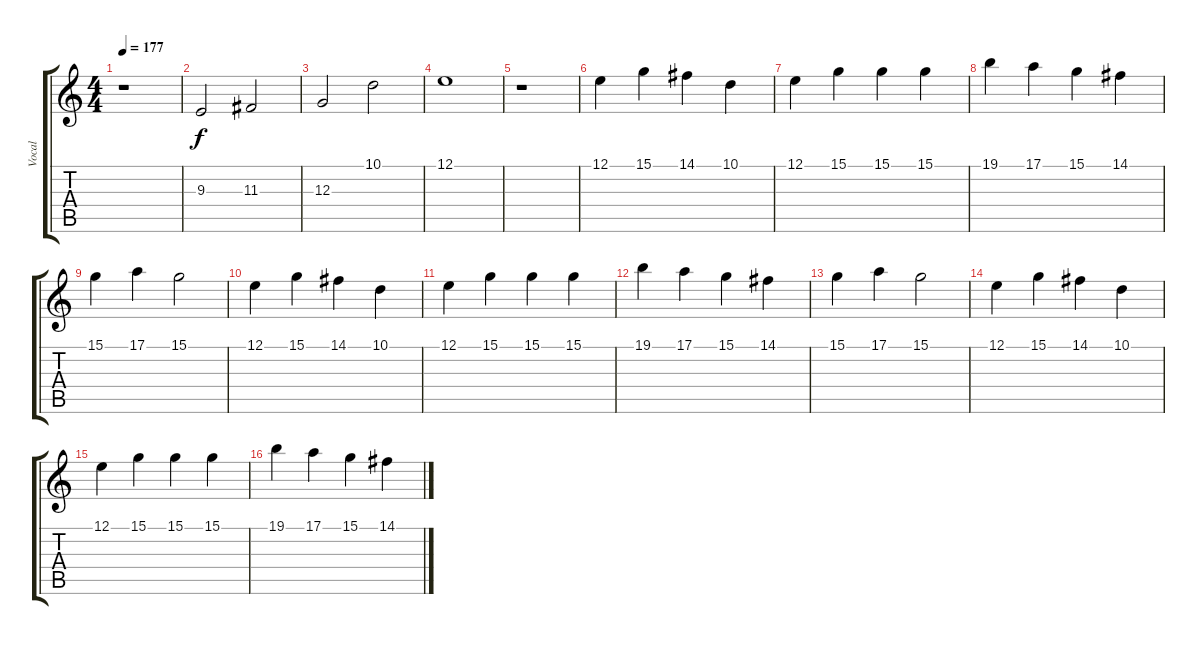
\track ("Vocal" "Vocal") {instrument lead2sawtooth}
\staff {score tabs}
\tuning (E4 B3 G3 D3 A2 E2) {hide}
\ts (4 4)
\tempo 177
\clef g2
\ks c
r.1{dy f} |
9.3.2 11.3.2 |
12.3.2 10.1.2 |
12.1.1 |
r.1 |
12.1.4 15.1.4 14.1.4 10.1.4 |
12.1.4 15.1.4 15.1.4 15.1.4 |
19.1.4 17.1.4 15.1.4 14.1.4 |
15.1.4 17.1.4 15.1.2 |
12.1.4 15.1.4 14.1.4 10.1.4 |
12.1.4 15.1.4 15.1.4 15.1.4 |
19.1.4 17.1.4 15.1.4 14.1.4 |
15.1.4 17.1.4 15.1.2 |
12.1.4 15.1.4 14.1.4 10.1.4 |
12.1.4 15.1.4 15.1.4 15.1.4 |
19.1.4 17.1.4 15.1.4 14.1.4
